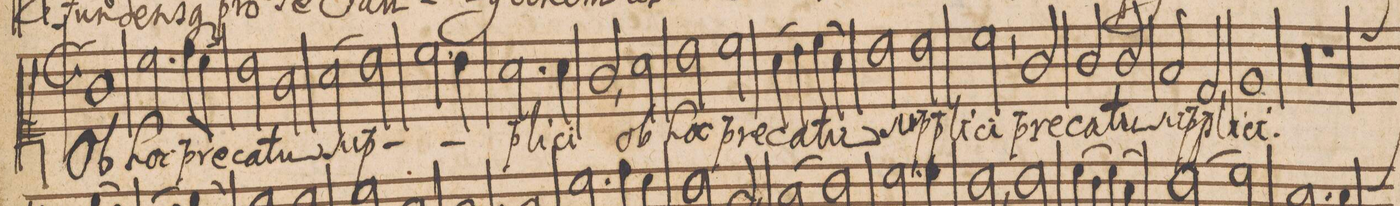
**kern	**text	**dynam
*I"Canto.	*	*
*clefC1	*	*
*k[]	*	*
*met(C|)	*	*
*M2/2	*	*
1g\	Ob	.
=127	=127	=127
2.cc\	hoc	.
(8dd\L	pre-	.
8cc\J)	.	.
=128	=128	=128
2b\	-ca-	.
2g\	-tu	.
=129	=129	=129
(2a\	sup-	.
2b\)	.	.
=130	=130	=130
2.cc\	.	.
4b\	.	.
=131	=131	=131
2.a\	.	.
4a\	-pli-	.
=132	=132	=132
2g/,<	-ci	.
2a\	ob	.
=133	=133	=133
2b\	hoc	.
2cc\	pre-	.
=134	=134	=134
(4a\	-ca-	.
4b\)	.	.
(4cc\	-tu	.
4a\)	.	.
=135	=135	=135
2b\	sup-	.
2b\	-pli-	.
=136	=136	=136
2cc\,<	-ci	.
2g/	pre-	.
=137	=137	=137
2g/	-ca-	.
2g/	-tu	.
=138	=138	=138
2f/	sup-	.
2d/,<	-pli-	.
=139	=139	=139
1e/	-ci.	.
=140	=140	=140
00r	.	.
=141	=141	=141
=142	=142	=142
=143	=143	=143
=144	=144	=144
1r	.	.
*custos:cc	*	*
=145	=145	=145
*-	*-	*-
